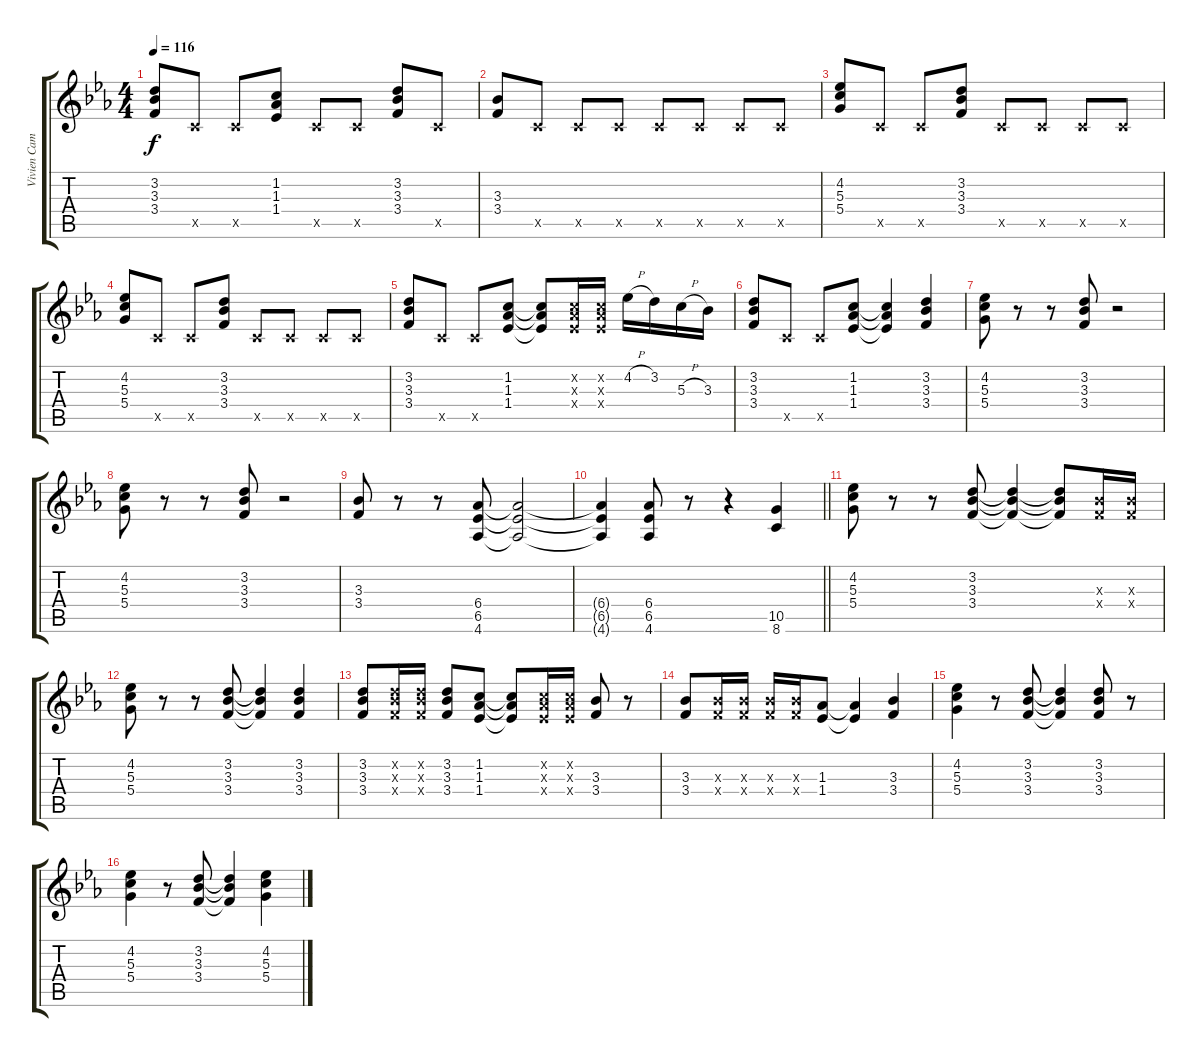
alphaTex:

\track ("Vivien Campbell II" "Vivien Cam") {instrument distortionguitar}
\staff {score tabs}
\tuning (E4 B3 G3 D3 A2 E2) {hide}
\ts (4 4)
\tempo 116
\clef g2
\ks eb
(3.2 3.3 3.4).8{dy f} 3.5{x}.8 3.5{x}.8 (1.2 1.3 1.4).8 3.5{x}.8 3.5{x}.8 (3.2 3.3 3.4).8 3.5{x}.8 |
(3.3 3.4).8 3.5{x}.8 3.5{x}.8 3.5{x}.8 3.5{x}.8 3.5{x}.8 3.5{x}.8 3.5{x}.8 |
(4.2 5.3 5.4).8 3.5{x}.8 3.5{x}.8 (3.2 3.3 3.4).8 3.5{x}.8 3.5{x}.8 3.5{x}.8 3.5{x}.8 |
(4.2 5.3 5.4).8 3.5{x}.8 3.5{x}.8 (3.2 3.3 3.4).8 3.5{x}.8 3.5{x}.8 3.5{x}.8 3.5{x}.8 |
(3.2 3.3 3.4).8 3.5{x}.8 3.5{x}.8 (1.2 1.3 1.4).8 (1.2{t} 1.3{t} 1.4{t}).8 (1.2{x} 1.3{x} 1.4{x}).16 (1.2{x} 1.3{x} 1.4{x}).16 4.2{h}.16 3.2.16 5.3{h}.16 3.3.16 |
(3.2 3.3 3.4).8 3.5{x}.8 3.5{x}.8 (1.2 1.3 1.4).8 (1.2{t} 1.3{t} 1.4{t}).4 (3.2 3.3 3.4).4 |
(4.2 5.3 5.4).8 r.8 r.8 (3.2 3.3 3.4).8 r.2 |
(4.2 5.3 5.4).8 r.8 r.8 (3.2 3.3 3.4).8 r.2 |
(3.3 3.4).8 r.8 r.8 (6.4 6.5 4.6).8 (6.4{t} 6.5{t} 4.6{t}).2 |
\barLineRight lightlight
(6.4{t} 6.5{t} 4.6{t}).4 (6.4 6.5 4.6).8 r.8 r.4 (10.5 8.6).4 |
(4.2 5.3 5.4).8 r.8 r.8 (3.2 3.3 3.4).8 (3.2{t} 3.3{t} 3.4{t}).4 (3.2{t} 3.3{t} 3.4{t}).8 (3.3{x} 3.4{x}).16 (3.3{x} 3.4{x}).16 |
(4.2 5.3 5.4).8 r.8 r.8 (3.2 3.3 3.4).8 (3.2{t} 3.3{t} 3.4{t}).4 (3.2 3.3 3.4).4 |
(3.2 3.3 3.4).8 (3.2{x} 3.3{x} 3.4{x}).16 (3.2{x} 3.3{x} 3.4{x}).16 (3.2 3.3 3.4).8 (1.2 1.3 1.4).8 (1.2{t} 1.3{t} 1.4{t}).8 (1.2{x} 1.3{x} 1.4{x}).16 (1.2{x} 1.3{x} 1.4{x}).16 (3.3 3.4).8 r.8 |
(3.3 3.4).8 (3.3{x} 3.4{x}).16 (3.3{x} 3.4{x}).16 (3.3{x} 3.4{x}).16 (3.3{x} 3.4{x}).16 (1.3 1.4).8 (1.3{t} 1.4{t}).4 (3.3 3.4).4 |
(4.2 5.3 5.4).4 r.8 (3.2 3.3 3.4).8 (3.2{t} 3.3{t} 3.4{t}).4 (3.2 3.3 3.4).8 r.8 |
(4.2 5.3 5.4).4 r.8 (3.2 3.3 3.4).8 (3.2{t} 3.3{t} 3.4{t}).4 (4.2 5.3 5.4).4
